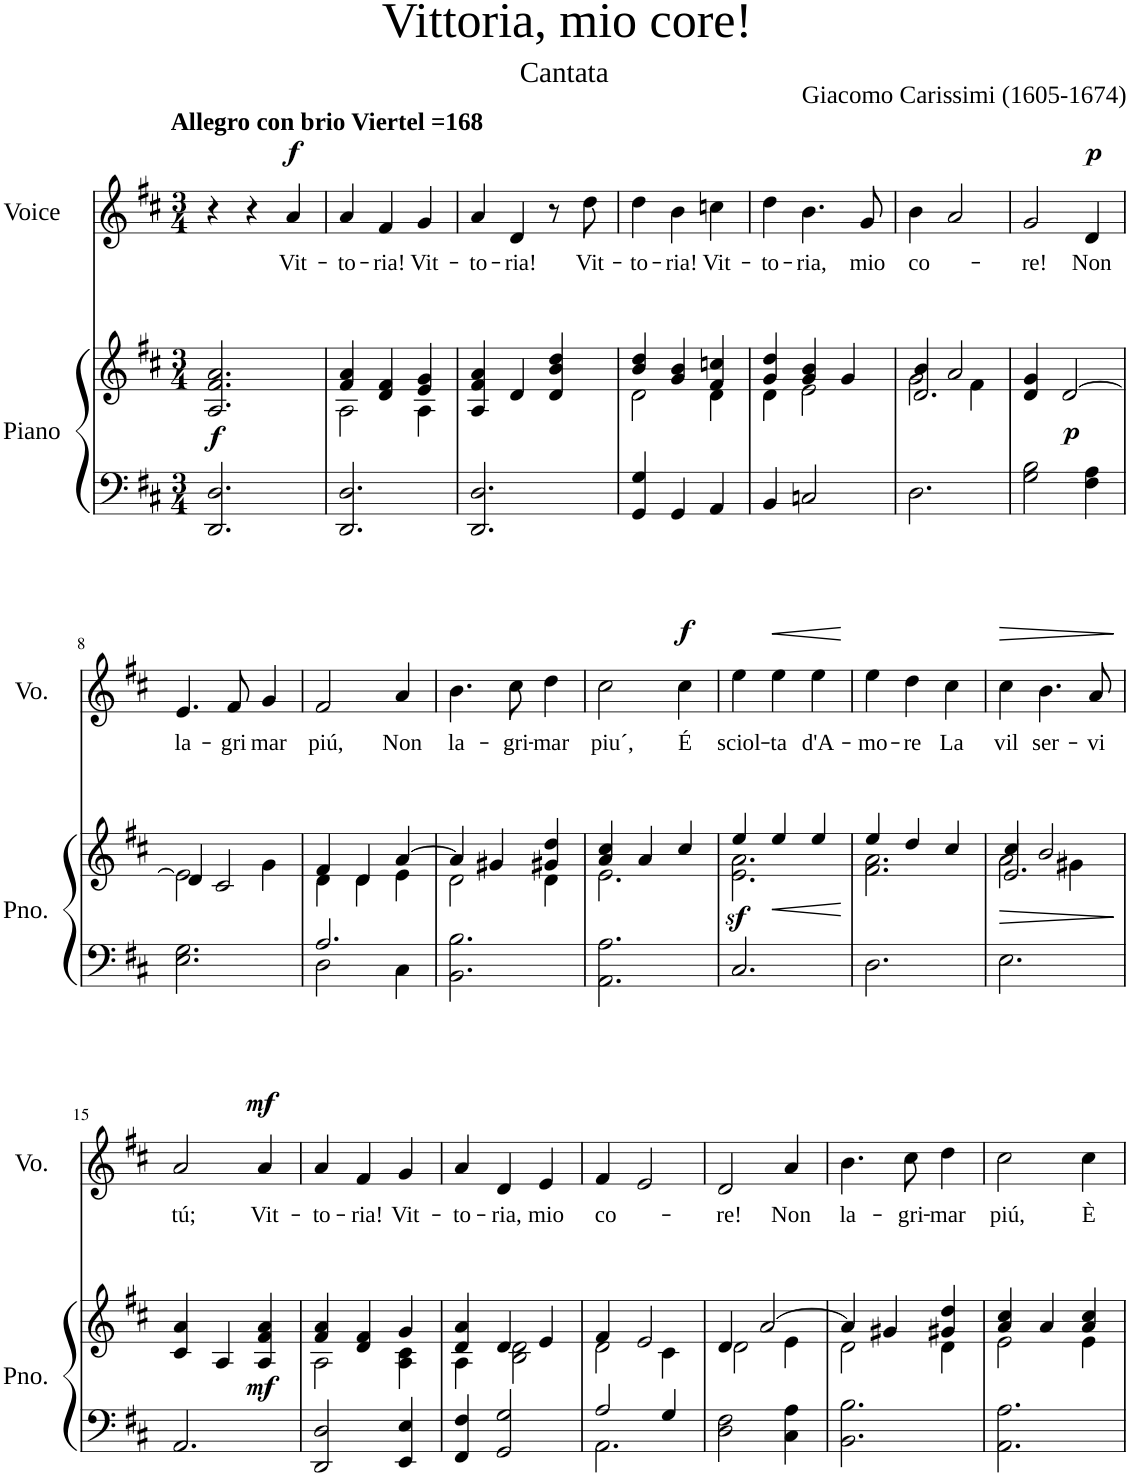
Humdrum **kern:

**kern	**kern	**dynam	**kern	**text	**dynam
*part2	*part2	*part2	*part1	*part1	*part1
*staff3	*staff2	*staff2/3	*staff1	*staff1	*staff1
*I"Piano	*	*	*I"Voice	*	*
*I'Pno.	*	*	*I'Vo.	*	*
*clefF4	*clefG2	*	*clefG2	*	*
*k[f#c#]	*k[f#c#]	*	*k[f#c#]	*	*
*M3/4	*M3/4	*	*M3/4	*	*
=1	=1	=1	=1	=1	=1
!	!	!	!LO:TX:a:B:t=Allegro con brio Viertel =168	!	!
!	!	!LO:DY:a=2	!	!	!
2.DD/ 2.D/	2.A/ 2.f#/ 2.a/	f	4r	.	.
.	.	.	4r	.	.
!	!	!	!	!LO:LY:b	!LO:DY:a
.	.	.	4a/	Vit-	f
=2	=2	=2	=2	=2	=2
*	*^	*	*	*	*
!	!	!	!	!	!LO:LY:b	!
2.DD/ 2.D/	4f#/ 4a/	2A\	.	4a/	-to-	.
!	!	!	!	!	!LO:LY:b	!
.	4d/ 4f#/	.	.	4f#/	-ria!	.
!	!	!	!	!	!LO:LY:b	!
.	4e/ 4g/	4A\	.	4g/	Vit-	.
=3	=3	=3	=3	=3	=3	=3
!	!	!	!	!	!LO:LY:b	!
*	*v	*v	*	*	*	*
2.DD/ 2.D/	4A/ 4f#/ 4a/	.	4a/	-to-	.
!	!	!	!	!LO:LY:b	!
.	4d/	.	4d/	-ria!	.
.	4d/ 4b/ 4dd/	.	8r	.	.
!	!	!	!	!LO:LY:b	!
.	.	.	8dd\	Vit-	.
=4	=4	=4	=4	=4	=4
*	*^	*	*	*	*
!	!	!	!	!	!LO:LY:b	!
4GG/ 4G/	4b/ 4dd/	2d\	.	4dd\	-to-	.
!	!	!	!	!	!LO:LY:b	!
4GG/	4g/ 4b/	.	.	4b\	-ria!	.
!	!	!	!	!	!LO:LY:b	!
4AA/	4f#/ 4ccn/	4d\	.	4ccn\	Vit-	.
=5	=5	=5	=5	=5	=5	=5
!	!	!	!	!	!LO:LY:b	!
4BB/	4g/ 4dd/	4d\	.	4dd\	-to-	.
!	!	!	!	!	!LO:LY:b	!
2Cn/	4g/ 4b/	2e\	.	4.b\	-ria,	.
.	4g/	.	.	.	.	.
!	!	!	!	!	!LO:LY:b	!
.	.	.	.	8g/	mio	.
=6	=6	=6	=6	=6	=6	=6
*	*	*^	*	*	*	*
!	!	!	!	!	!	!LO:LY:b	!
2.D\	4b/	2g\	2.d/	.	4b\	co-	.
.	2a/	.	.	.	2a/	.	.
.	.	4f#\	.	.	.	.	.
*	*	*v	*v	*	*	*	*
=7	=7	=7	=7	=7	=7	=7
!	!	!	!	!	!LO:LY:b	!
*	*v	*v	*	*	*	*
2G\ 2B\	4d/ 4g/	.	2g/	-re!	.
!	!	!LO:DY:b	!	!	!
.	[2d/	p	.	.	.
!	!	!	!	!LO:LY:b	!LO:DY:a
4F#\ 4A\	.	.	4d/	Non	p
!!LO:LB:g=z
=8	=8	=8	=8	=8	=8
*	*^	*	*	*	*
!	!	!	!	!	!LO:LY:b	!
2.E\ 2.G\	4d/]	2e\	.	4.e/	la-	.
.	2c#/	.	.	.	.	.
!	!	!	!	!	!LO:LY:b	!
.	.	.	.	8f#/	-gri	.
!	!	!	!	!	!LO:LY:b	!
.	.	4g\	.	4g/	mar	.
=9	=9	=9	=9	=9	=9	=9
*^	*	*	*	*	*	*
!	!	!	!	!	!	!LO:LY:b	!
2.A/	2D\	4f#/	4d\	.	2f#/	piú,	.
.	.	4d/	4d\	.	.	.	.
!	!	!	!	!	!	!LO:LY:b	!
.	4C#\	[4a/	4e\	.	4a/	Non	.
=10	=10	=10	=10	=10	=10	=10	=10
!	!	!	!	!	!	!LO:LY:b	!
*v	*v	*	*	*	*	*	*
2.BB\ 2.B\	4a/]	2d\	.	4.b\	la-	.
.	4g#X/	.	.	.	.	.
!	!	!	!	!	!LO:LY:b	!
.	.	.	.	8cc#\	-gri-	.
!	!	!	!	!	!LO:LY:b	!
.	4g#X/ 4dd/	4d\	.	4dd\	-mar	.
=11	=11	=11	=11	=11	=11	=11
!	!	!	!	!	!LO:LY:b	!
2.AA\ 2.A\	4a/ 4cc#/	2.e\	.	2cc#\	piu´,	.
.	4a/	.	.	.	.	.
!	!	!	!	!	!LO:LY:b	!LO:DY:a
.	4cc#/	.	.	4cc#\	É	f
=12	=12	=12	=12	=12	=12	=12
!	!	!	!LO:DY:b	!	!LO:LY:b	!
2.C#/	4ee/	2.e\ 2.a\	sf	4ee\	sciol-	.
!	!	!	!LO:HP:b	!	!LO:LY:b	!LO:HP:b
.	4ee/	.	<	4ee\	-ta	<
!	!	!	!	!	!LO:LY:b	!
.	4ee/	.	.	4ee\	d'A-	.
*	*v	*v	*	*	*	*
.	.	[	.	.	[
=13	=13	=13	=13	=13	=13
*	*^	*	*	*	*
!	!	!	!	!	!LO:LY:b	!
2.D\	4ee/	2.f#\ 2.a\	.	4ee\	-mo-	.
!	!	!	!	!	!LO:LY:b	!
.	4dd/	.	.	4dd\	-re	.
!	!	!	!	!	!LO:LY:b	!
.	4cc#/	.	.	4cc#\	La	.
*	*v	*v	*	*	*	*
=14	=14	=14	=14	=14	=14
!	!	!LO:HP:b	!	!LO:LY:b	!LO:HP:b
*	*^	*	*	*	*
*	*	*^	*	*	*	*
2.E\	4cc#/	2a\	2.e/	>	4cc#\	vil	>
!	!	!	!	!	!	!LO:LY:b	!
.	2b/	.	.	.	4.b\	ser-	.
.	.	4g#X\	.	.	.	.	.
!	!	!	!	!	!	!LO:LY:b	!
.	.	.	.	.	8a/	-vi	.
*	*v	*v	*v	*	*	*	*
.	.	]	.	.	]
!!LO:LB:g=z
=15	=15	=15	=15	=15	=15
!	!	!	!	!LO:LY:b	!
2.AA/	4c#/ 4a/	.	2a/	tú;	.
.	4A/	.	.	.	.
!	!	!LO:DY:b	!	!LO:LY:b	!LO:DY:a
.	4A/ 4f#/ 4a/	mf	4a/	Vit-	mf
=16	=16	=16	=16	=16	=16
*	*^	*	*	*	*
!	!	!	!	!	!LO:LY:b	!
2DD/ 2D/	4f#/ 4a/	2A\	.	4a/	-to-	.
!	!	!	!	!	!LO:LY:b	!
.	4d/ 4f#/	.	.	4f#/	-ria!	.
!	!	!	!	!	!LO:LY:b	!
4EE/ 4E/	4g/	4A\ 4c#\	.	4g/	Vit-	.
=17	=17	=17	=17	=17	=17	=17
!	!	!	!	!	!LO:LY:b	!
4FF#/ 4F#/	4d/ 4a/	4A\	.	4a/	-to-	.
!	!	!	!	!	!LO:LY:b	!
2GG/ 2G/	4d/	2B\ 2d\	.	4d/	-ria,	.
!	!	!	!	!	!LO:LY:b	!
.	4e/	.	.	4e/	mio	.
=18	=18	=18	=18	=18	=18	=18
*^	*	*	*	*	*	*
!	!	!	!	!	!	!LO:LY:b	!
2A/	2.AA\	4f#/	2d\	.	4f#/	co-	.
.	.	2e/	.	.	2e/	.	.
4G/	.	.	4c#\	.	.	.	.
*v	*v	*	*	*	*	*	*
=19	=19	=19	=19	=19	=19	=19
!	!	!	!	!	!LO:LY:b	!
2D\ 2F#\	4d/	2d\	.	2d/	-re!	.
.	[2a/	.	.	.	.	.
!	!	!	!	!	!LO:LY:b	!
4C#\ 4A\	.	4e\	.	4a/	Non	.
=20	=20	=20	=20	=20	=20	=20
!	!	!	!	!	!LO:LY:b	!
2.BB\ 2.B\	4a/]	2d\	.	4.b\	la-	.
.	4g#X/	.	.	.	.	.
!	!	!	!	!	!LO:LY:b	!
.	.	.	.	8cc#\	-gri-	.
!	!	!	!	!	!LO:LY:b	!
.	4g#X/ 4dd/	4d\	.	4dd\	-mar	.
=21	=21	=21	=21	=21	=21	=21
!	!	!	!	!	!LO:LY:b	!
2.AA\ 2.A\	4a/ 4cc#/	2e\	.	2cc#\	piú,	.
.	4a/	.	.	.	.	.
!	!	!	!	!	!LO:LY:b	!
.	4a/ 4cc#/	4e\	.	4cc#\	È	.
*	*v	*v	*	*	*	*
=	=	=	=	=	=
*-	*-	*-	*-	*-	*-
